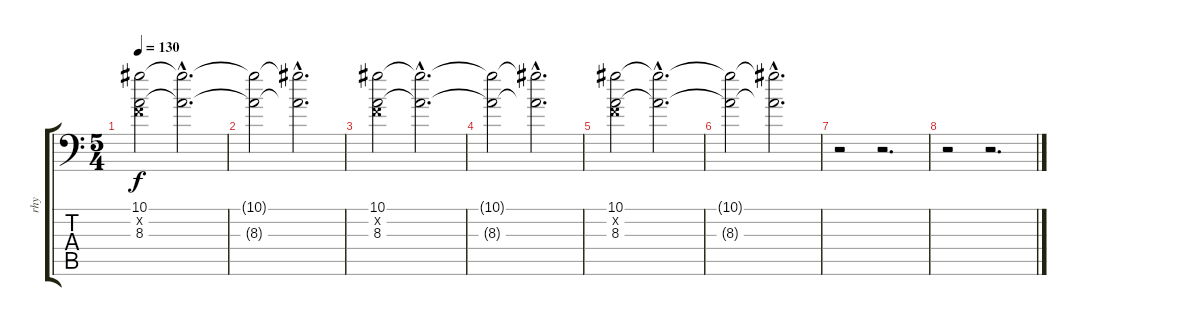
\track ("rhy" "rhy") {instrument distortionguitar}
\staff {score tabs}
\tuning (Bb3 F3 Db3 Ab2 Eb2 Ab1) {hide}
\ts (5 4)
\section ("" "")
\tempo 130
\clef f4
\ks c
(10.1 0.2{x} 8.3).2{dy f} (10.1{hac t} 8.3{hac t}).2{d} |
(10.1{t} 8.3{t}).2 (10.1{hac t} 8.3{hac t}).2{d} |
(10.1 0.2{x} 8.3).2 (10.1{hac t} 8.3{hac t}).2{d} |
(10.1{t} 8.3{t}).2 (10.1{hac t} 8.3{hac t}).2{d} |
(10.1 0.2{x} 8.3).2 (10.1{hac t} 8.3{hac t}).2{d} |
(10.1{t} 8.3{t}).2 (10.1{hac t} 8.3{hac t}).2{d} |
\section ("" "")
r.2 r.2{d} |
r.2 r.2{d}
